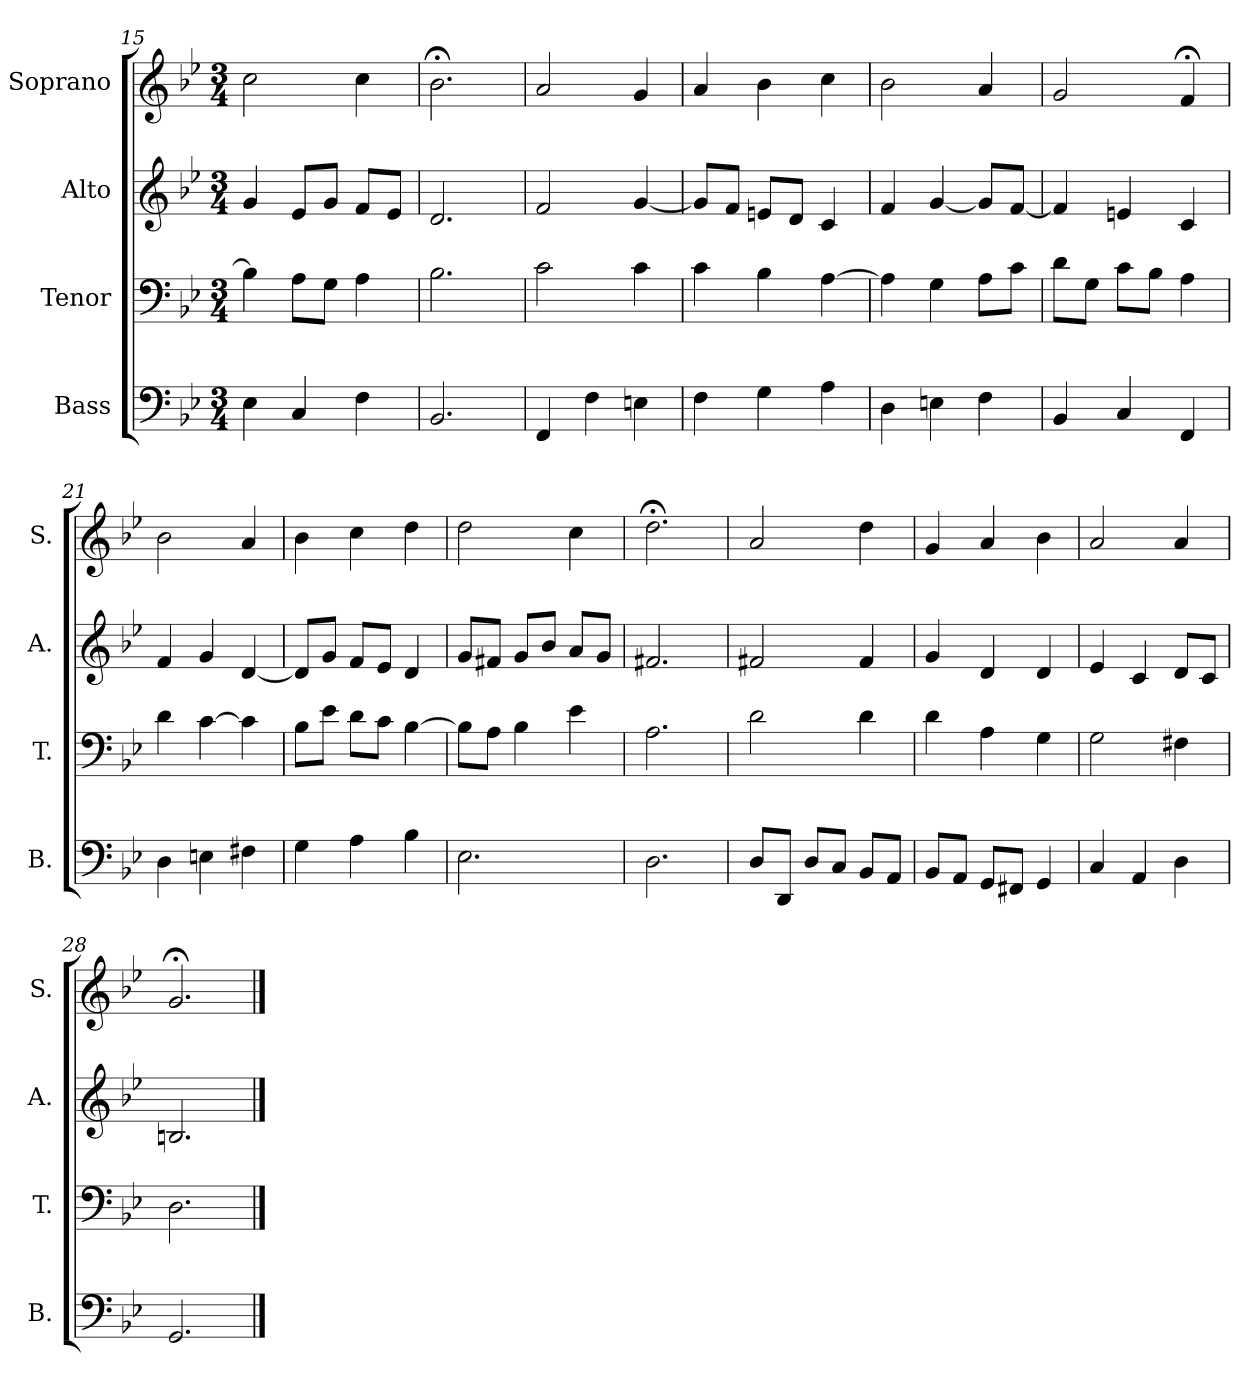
**kern	**kern	**kern	**kern
*part4	*part3	*part2	*part1
*staff4	*staff3	*staff2	*staff1
*I"Bass	*I"Tenor	*I"Alto	*I"Soprano
*I'B.	*I'T.	*I'A.	*I'S.
*clefF4	*clefF4	*clefG2	*clefG2
*k[b-e-]	*k[b-e-]	*k[b-e-]	*k[b-e-]
*g:	*g:	*g:	*g:
*M3/4	*M3/4	*M3/4	*M3/4
=15	=15	=15	=15
4E-\	4B-\]	4g/	2cc\
4C/	8A\L	8e-/L	.
.	8G\J	8g/J	.
4F\	4A\	8f/L	4cc\
.	.	8e-/J	.
=16	=16	=16	=16
2.BB-/	2.B-\	2.d/	2.b-;<\
!!LO:LB:g=z
=17	=17	=17	=17
4FF/	2c\	2f/	2a/
4F\	.	.	.
4En\	4c\	[4g/	4g/
=18	=18	=18	=18
4F\	4c\	8g/L]	4a/
.	.	8f/J	.
4G\	4B-\	8en/L	4b-\
.	.	8d/J	.
4A\	[4A\	4c/	4cc\
=19	=19	=19	=19
4D\	4A\]	4f/	2b-\
4En\	4G\	[4g/	.
4F\	8A\L	8g/L]	4a/
.	8c\J	[8f/J	.
=20	=20	=20	=20
4BB-/	8d\L	4f/]	2g/
.	8G\J	.	.
4C/	8c\L	4en/	.
.	8B-\J	.	.
4FF/	4A\	4c/	4f;</
=21	=21	=21	=21
4D\	4d\	4f/	2b-\
4En\	[4c\	4g/	.
4F#X\	4c\]	[4d/	4a/
=22	=22	=22	=22
4G\	8B-\L	8d/L]	4b-\
.	8e-\J	8g/J	.
4A\	8d\L	8f/L	4cc\
.	8c\J	8e-/J	.
4B-\	[4B-\	4d/	4dd\
=23	=23	=23	=23
2.E-\	8B-\L]	8g/L	2dd\
.	8A\J	8f#X/J	.
.	4B-\	8g/L	.
.	.	8b-/J	.
.	4e-\	8a/L	4cc\
.	.	8g/J	.
=24	=24	=24	=24
2.D\	2.A\	2.f#X/	2.dd;<\
!!LO:LB:g=z
=25	=25	=25	=25
8D/L	2d\	2f#X/	2a/
8DD/J	.	.	.
8D/L	.	.	.
8C/J	.	.	.
8BB-/L	4d\	4f#/	4dd\
8AA/J	.	.	.
=26	=26	=26	=26
8BB-/L	4d\	4g/	4g/
8AA/J	.	.	.
8GG/L	4A\	4d/	4a/
8FF#X/J	.	.	.
4GG/	4G\	4d/	4b-\
=27	=27	=27	=27
4C/	2G\	4e-/	2a/
4AA/	.	4c/	.
4D\	4F#X\	8d/L	4a/
.	.	8c/J	.
=28	=28	=28	=28
2.GG/	2.D\	2.Bn/	2.g;</
==	==	==	==
*-	*-	*-	*-
